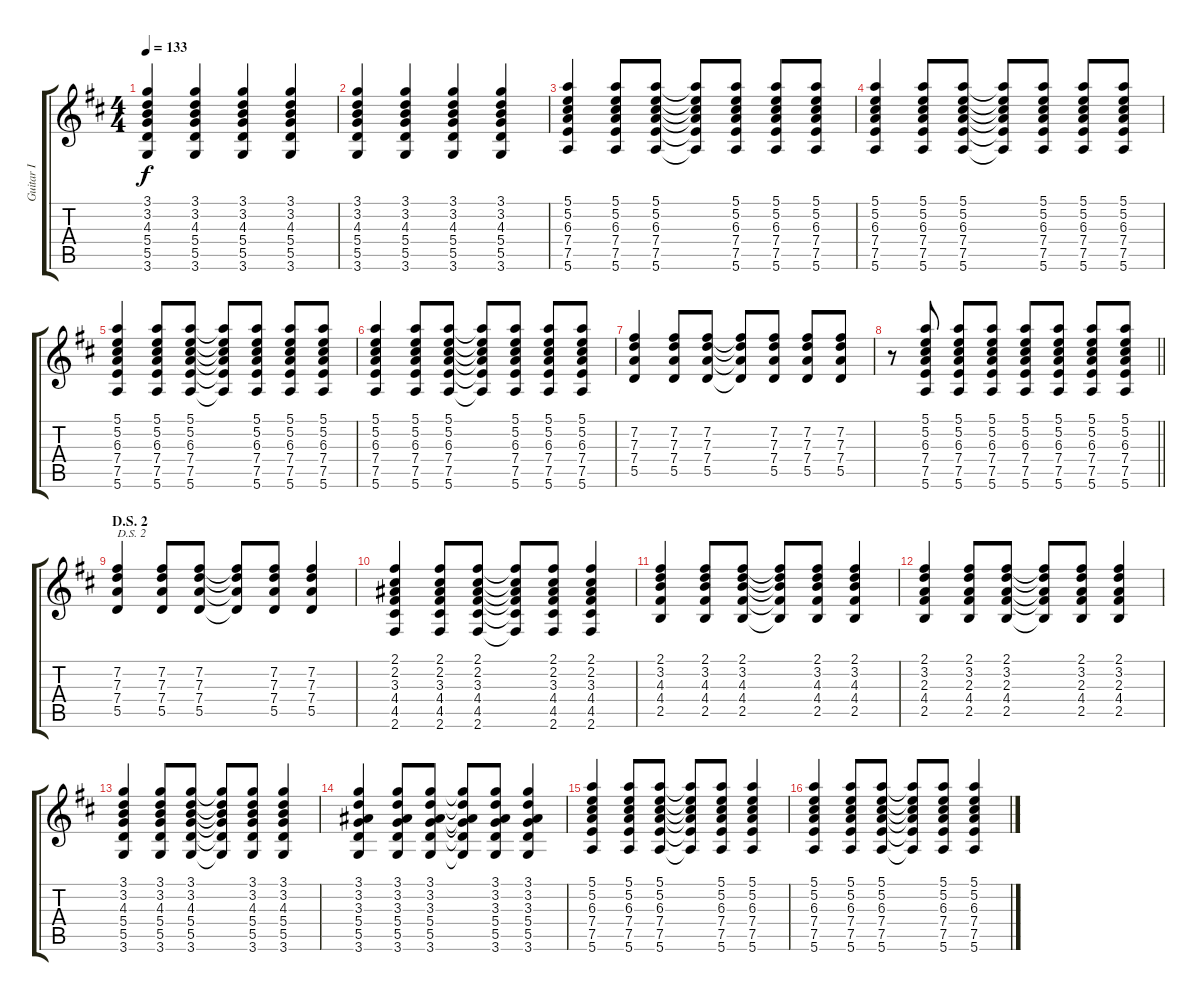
\track ("Guitar I" "Guitar I") {instrument distortionguitar}
\staff {score tabs}
\tuning (E4 B3 G3 D3 A2 E2) {hide}
\ts (4 4)
\tempo 133
\clef g2
\ks d
(3.1 3.2 4.3 5.4 5.5 3.6).4{dy f} (3.1 3.2 4.3 5.4 5.5 3.6).4 (3.1 3.2 4.3 5.4 5.5 3.6).4 (3.1 3.2 4.3 5.4 5.5 3.6).4 |
(3.1 3.2 4.3 5.4 5.5 3.6).4 (3.1 3.2 4.3 5.4 5.5 3.6).4 (3.1 3.2 4.3 5.4 5.5 3.6).4 (3.1 3.2 4.3 5.4 5.5 3.6).4 |
(5.1 5.2 6.3 7.4 7.5 5.6).4 (5.1 5.2 6.3 7.4 7.5 5.6).8 (5.1 5.2 6.3 7.4 7.5 5.6).8 (5.1{t} 5.2{t} 6.3{t} 7.4{t} 7.5{t} 5.6{t}).8 (5.1 5.2 6.3 7.4 7.5 5.6).8 (5.1 5.2 6.3 7.4 7.5 5.6).8 (5.1 5.2 6.3 7.4 7.5 5.6).8 |
(5.1 5.2 6.3 7.4 7.5 5.6).4 (5.1 5.2 6.3 7.4 7.5 5.6).8 (5.1 5.2 6.3 7.4 7.5 5.6).8 (5.1{t} 5.2{t} 6.3{t} 7.4{t} 7.5{t} 5.6{t}).8 (5.1 5.2 6.3 7.4 7.5 5.6).8 (5.1 5.2 6.3 7.4 7.5 5.6).8 (5.1 5.2 6.3 7.4 7.5 5.6).8 |
(5.1 5.2 6.3 7.4 7.5 5.6).4 (5.1 5.2 6.3 7.4 7.5 5.6).8 (5.1 5.2 6.3 7.4 7.5 5.6).8 (5.1{t} 5.2{t} 6.3{t} 7.4{t} 7.5{t} 5.6{t}).8 (5.1 5.2 6.3 7.4 7.5 5.6).8 (5.1 5.2 6.3 7.4 7.5 5.6).8 (5.1 5.2 6.3 7.4 7.5 5.6).8 |
(5.1 5.2 6.3 7.4 7.5 5.6).4 (5.1 5.2 6.3 7.4 7.5 5.6).8 (5.1 5.2 6.3 7.4 7.5 5.6).8 (5.1{t} 5.2{t} 6.3{t} 7.4{t} 7.5{t} 5.6{t}).8 (5.1 5.2 6.3 7.4 7.5 5.6).8 (5.1 5.2 6.3 7.4 7.5 5.6).8 (5.1 5.2 6.3 7.4 7.5 5.6).8 |
(7.2 7.3 7.4 5.5).4 (7.2 7.3 7.4 5.5).8 (7.2 7.3 7.4 5.5).8 (7.2{t} 7.3{t} 7.4{t} 5.5{t}).8 (7.2 7.3 7.4 5.5).8 (7.2 7.3 7.4 5.5).8 (7.2 7.3 7.4 5.5).8 |
\barLineRight lightlight
r.8 (5.1 5.2 6.3 7.4 7.5 5.6).8 (5.1 5.2 6.3 7.4 7.5 5.6).8 (5.1 5.2 6.3 7.4 7.5 5.6).8 (5.1 5.2 6.3 7.4 7.5 5.6).8 (5.1 5.2 6.3 7.4 7.5 5.6).8 (5.1 5.2 6.3 7.4 7.5 5.6).8 (5.1 5.2 6.3 7.4 7.5 5.6).8 |
\section ("" "D.S. 2")
(7.2 7.3 7.4 5.5).4{txt "D.S. 2"} (7.2 7.3 7.4 5.5).8 (7.2 7.3 7.4 5.5).8 (7.2{t} 7.3{t} 7.4{t} 5.5{t}).8 (7.2 7.3 7.4 5.5).8 (7.2 7.3 7.4 5.5).4 |
(2.1 2.2 3.3 4.4 4.5 2.6).4 (2.1 2.2 3.3 4.4 4.5 2.6).8 (2.1 2.2 3.3 4.4 4.5 2.6).8 (2.1{t} 2.2{t} 3.3{t} 4.4{t} 4.5{t} 2.6{t}).8 (2.1 2.2 3.3 4.4 4.5 2.6).8 (2.1 2.2 3.3 4.4 4.5 2.6).4 |
(2.1 3.2 4.3 4.4 2.5).4 (2.1 3.2 4.3 4.4 2.5).8 (2.1 3.2 4.3 4.4 2.5).8 (2.1{t} 3.2{t} 4.3{t} 4.4{t} 2.5{t}).8 (2.1 3.2 4.3 4.4 2.5).8 (2.1 3.2 4.3 4.4 2.5).4 |
(2.1 3.2 2.3 4.4 2.5).4 (2.1 3.2 2.3 4.4 2.5).8 (2.1 3.2 2.3 4.4 2.5).8 (2.1{t} 3.2{t} 2.3{t} 4.4{t} 2.5{t}).8 (2.1 3.2 2.3 4.4 2.5).8 (2.1 3.2 2.3 4.4 2.5).4 |
(3.1 3.2 4.3 5.4 5.5 3.6).4 (3.1 3.2 4.3 5.4 5.5 3.6).8 (3.1 3.2 4.3 5.4 5.5 3.6).8 (3.1{t} 3.2{t} 4.3{t} 5.4{t} 5.5{t} 3.6{t}).8 (3.1 3.2 4.3 5.4 5.5 3.6).8 (3.1 3.2 4.3 5.4 5.5 3.6).4 |
(3.1 3.2 3.3 5.4 5.5 3.6).4 (3.1 3.2 3.3 5.4 5.5 3.6).8 (3.1 3.2 3.3 5.4 5.5 3.6).8 (3.1{t} 3.2{t} 3.3{t} 5.4{t} 5.5{t} 3.6{t}).8 (3.1 3.2 3.3 5.4 5.5 3.6).8 (3.1 3.2 3.3 5.4 5.5 3.6).4 |
(5.1 5.2 6.3 7.4 7.5 5.6).4 (5.1 5.2 6.3 7.4 7.5 5.6).8 (5.1 5.2 6.3 7.4 7.5 5.6).8 (5.1{t} 5.2{t} 6.3{t} 7.4{t} 7.5{t} 5.6{t}).8 (5.1 5.2 6.3 7.4 7.5 5.6).8 (5.1 5.2 6.3 7.4 7.5 5.6).4 |
(5.1 5.2 6.3 7.4 7.5 5.6).4 (5.1 5.2 6.3 7.4 7.5 5.6).8 (5.1 5.2 6.3 7.4 7.5 5.6).8 (5.1{t} 5.2{t} 6.3{t} 7.4{t} 7.5{t} 5.6{t}).8 (5.1 5.2 6.3 7.4 7.5 5.6).8 (5.1 5.2 6.3 7.4 7.5 5.6).4
